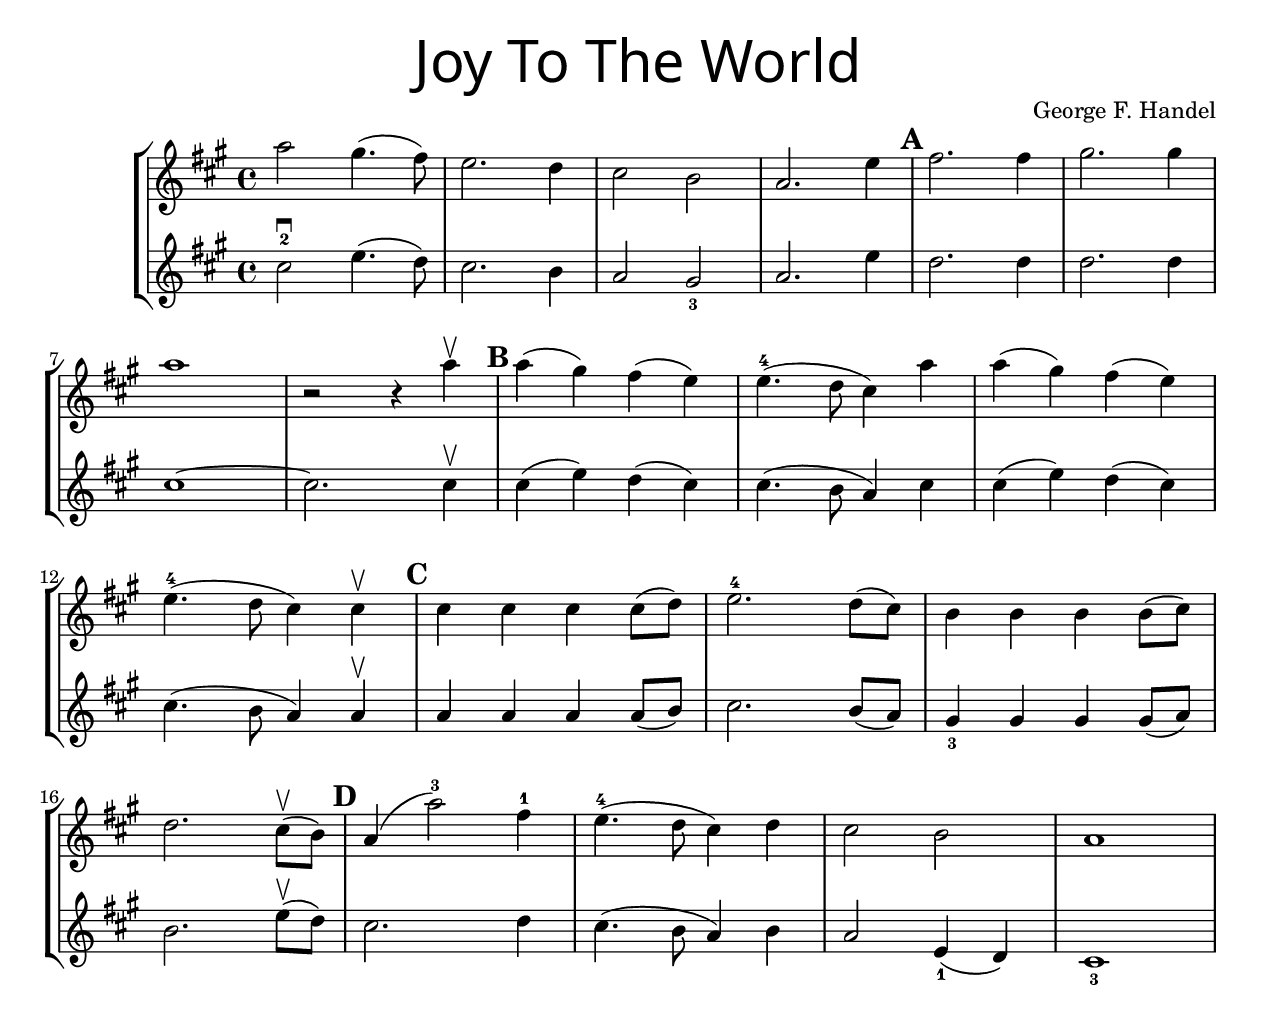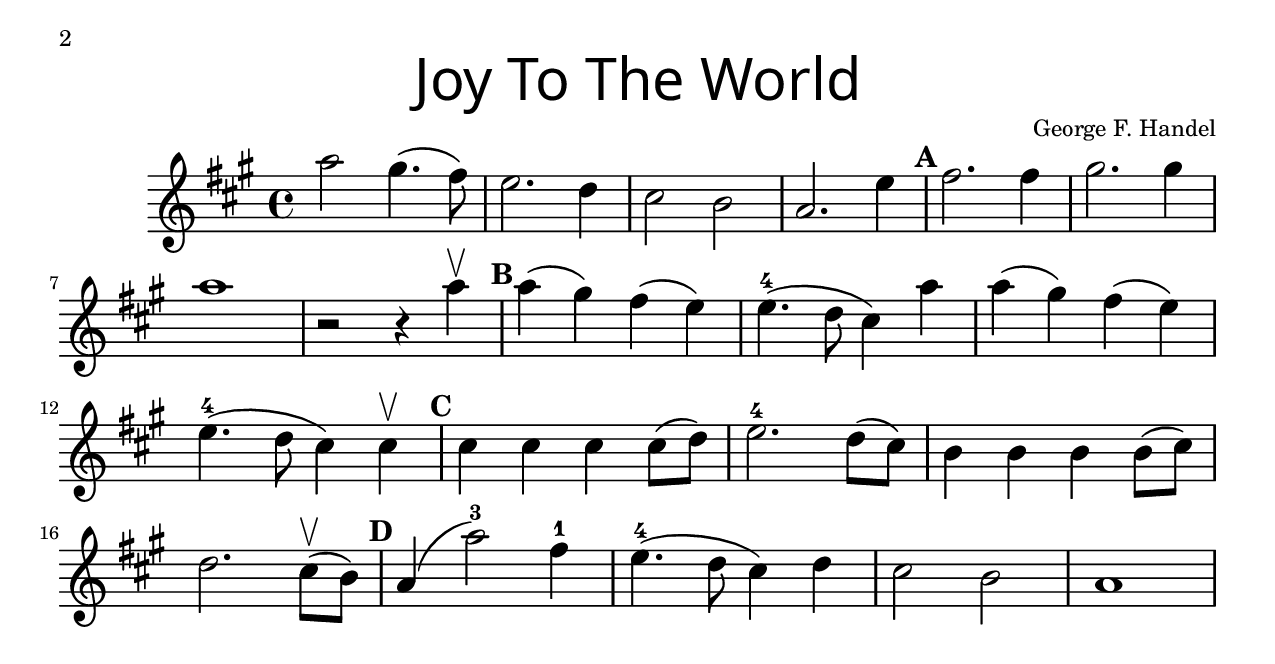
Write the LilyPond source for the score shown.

\version "2.19.47"
\language "english"
#(set-default-paper-size "letter")


first = \relative a' {
  \set Score.markFormatter = #format-mark-box-barnumbers
  \time 4/4
  \key a \major
  a'2 gs4.(fs8) |
  e2. d4 |
  cs2 b2 |
  a2. e'4 |
  \mark \default
  fs2. fs4 |
  gs2. gs4 |
  \break
  
  a1 |
  <<r2 s2>> r4 a4\upbow |
  \mark \default |
  a4(gs) fs(e) |
  e4.-4(d8 cs4) a'4 |
  a4(gs) fs(e) |
  \break
  
  e4.-4(d8 cs4) cs4\upbow |
  \mark \default 
  cs4 cs cs cs8(d) |
  e2.-4 d8(cs) |
  b4 b b b8(cs) |
  \break

  d2. cs8\upbow(b8) |
  \mark \default 
  a4(a'2-3) fs4-1 |
  e4.-4(d8 cs4) d4 |
  cs2 b2 |
  a1 
}
%{ 
\addlyrics {
  Joy to__the world! The Lord is come.
  Let earth re -- ceive her King
  Let eve -- ry heart
  Pre -- pare Him room
  And heaven and nat -- ure sing
  And heaven and nat -- ure sing
  And heaven and heaven and nature sing
} 
%}
second = \relative a' {
  \time 4/4
  \key a \major
  cs2-2\downbow e4.(d8) |
  cs2. b4 |
  a2 gs2_3 |
  a2. e'4 |
  d2. d4 |
  d2. d4 |
  \break
  
  cs1~ |
  cs2. cs4 \upbow |
  cs4(e4) d4(cs) |
  cs4.(b8 a4) cs4 |
  cs4(e4) d(cs) |
  cs4.(b8 a4) a4\upbow |
  a a a a8(b) |
  cs2. b8(a) |
  gs4_3 gs gs gs8(a) |
  \break
  
  b2. e8\upbow(d8) |
  cs2. d4 |
  cs4.(b8 a4) b4 |
  a2 e4_1(d4) cs1_3
} 

\bookpart { 
  \header {
    title = \markup {
      \override #'(font-name . "SantasSleighFull")
      \override #'(font-size . 8)
      { "Joy To The World" }
    } 
    instrument = ""
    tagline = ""
    composer = "George F. Handel" 
  }
  
  \score {
    \new StaffGroup << 
      \new Staff {
        \first
      }
      \new Staff {
        \second
      }
    >>
  }
}

\bookpart {  
  \header {
    title = \markup {
      \override #'(font-name . "SantasSleighFull")
      \override #'(font-size . 8)
      { "Joy To The World" }
    } 
    instrument = ""
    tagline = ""
    composer = "George F. Handel" 
  }
  \score {
    \new Staff \with {
      \magnifyStaff #4/3
    } {
      \first
    }
  }
}
